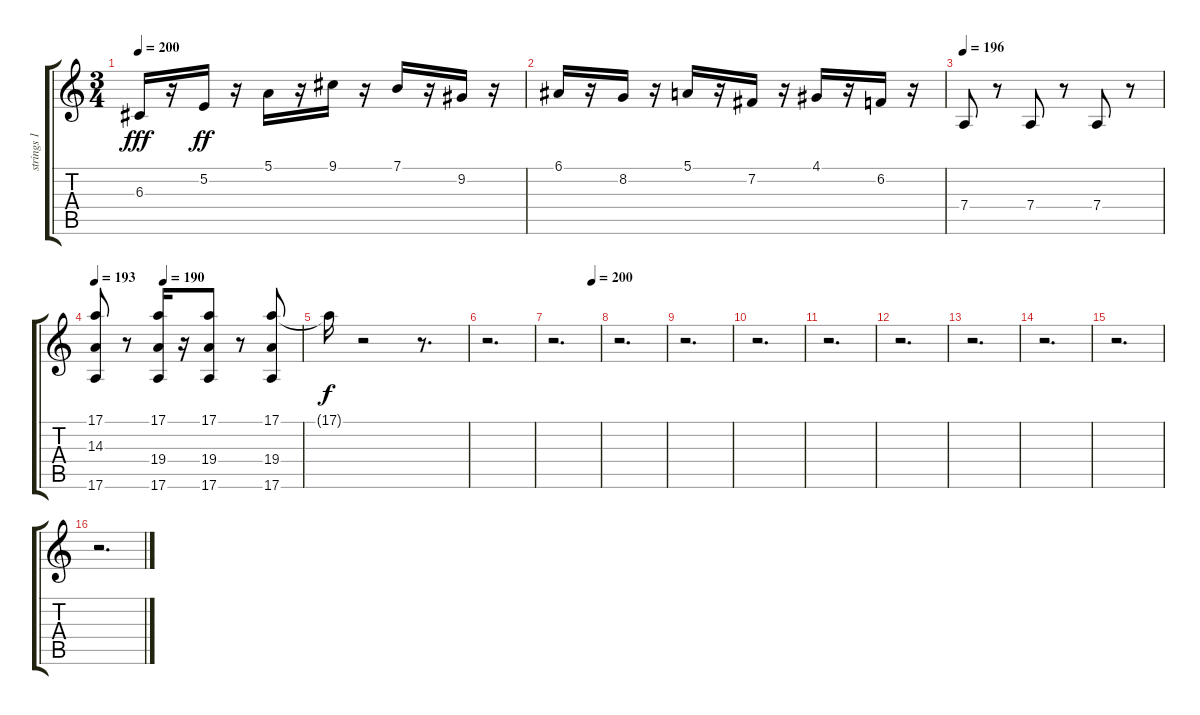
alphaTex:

\track (" strings 1" " strings 1") {instrument stringensemble1}
\staff {score tabs}
\tuning (E4 B3 G3 D3 A2 E2) {hide}
\ts (3 4)
\tempo 200
\clef g2
\ks c
6.3.16{dy fff} r.16 5.2.16{dy ff} r.16 5.1.16 r.16 9.1.16 r.16 7.1.16 r.16 9.2.16 r.16 |
6.1.16 r.16 8.2.16 r.16 5.1.16 r.16 7.2.16 r.16 4.1.16 r.16 6.2.16 r.16 |
\tempo 196
7.4.8 r.8 7.4.8 r.8 7.4.8 r.8 |
\tempo 193
\tempo (190 0.3333333333333333)
(17.1 14.3 17.6).8 r.8 (17.1 19.4 17.6).16 r.16 (17.1 19.4 17.6).8 r.8 (17.1 19.4 17.6).8 |
17.1{t}.16{dy f} r.2 r.8{d} |
r.2{d} |
\tempo (200 0.8333333333333334)
r.2{d} |
r.2{d} |
r.2{d} |
r.2{d} |
r.2{d} |
r.2{d} |
r.2{d} |
r.2{d} |
r.2{d} |
r.2{d}
